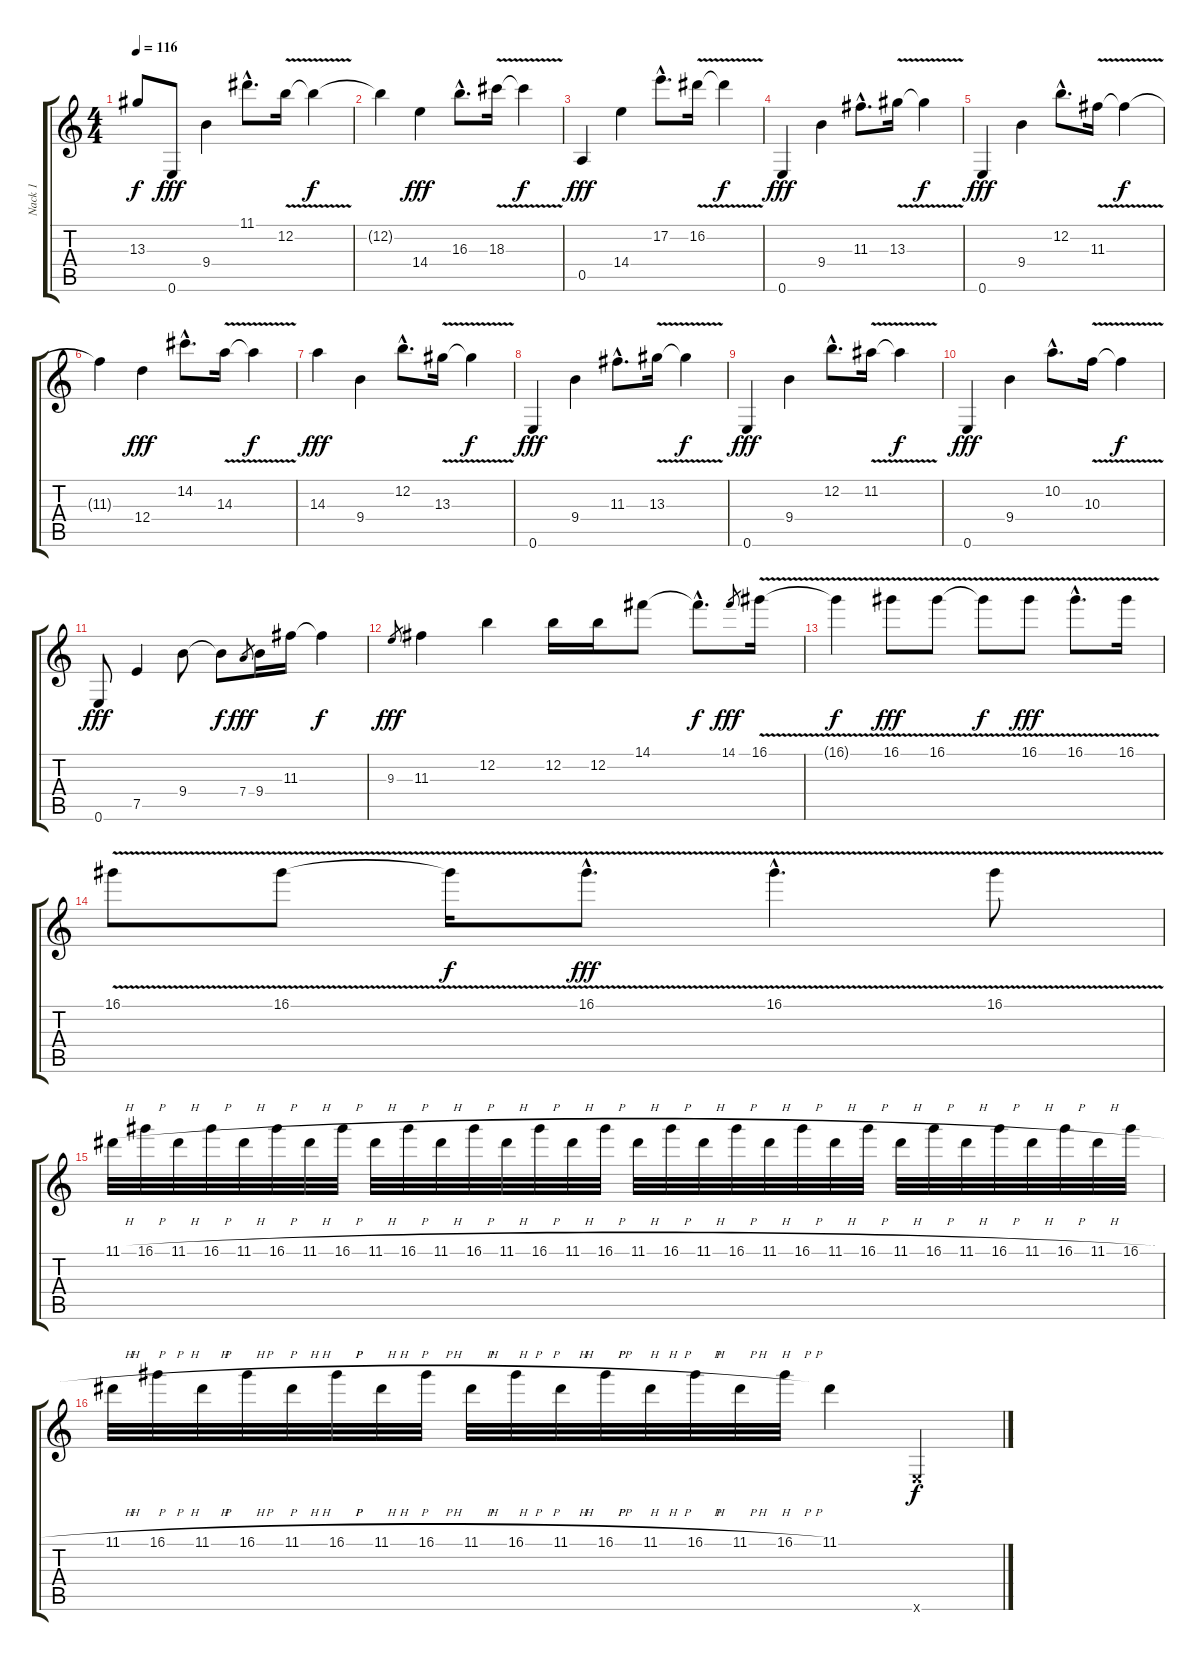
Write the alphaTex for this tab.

\track ("Nack 1" "Nack 1") {instrument distortionguitar}
\staff {score tabs}
\tuning (E4 B3 G3 D3 A2 E2) {hide}
\ts (4 4)
\tempo 116
\clef g2
\ks c
13.3{t}.8{dy f} 0.6.8{dy fff} 9.4.4 11.1{hac}.8{d} 12.2{v}.16 12.2{t}.4{dy f} |
12.2{t}.4 14.4.4{dy fff} 16.3{hac}.8{d} 18.3{v}.16 18.3{t}.4{dy f} |
0.5.4{dy fff} 14.4.4 17.2{hac}.8{d} 16.2{v}.16 16.2{t}.4{dy f} |
0.6.4{dy fff} 9.4.4 11.3{hac}.8{d} 13.3{v}.16 13.3{t}.4{dy f} |
0.6.4{dy fff} 9.4.4 12.2{hac}.8{d} 11.3{v}.16 11.3{t}.4{dy f} |
11.3{t}.4 12.4.4{dy fff} 14.2{hac}.8{d} 14.3{v}.16 14.3{t}.4{dy f} |
14.3.4{dy fff} 9.4.4 12.2{hac}.8{d} 13.3{v}.16 13.3{t}.4{dy f} |
0.6.4{dy fff} 9.4.4 11.3{hac}.8{d} 13.3{v}.16 13.3{t}.4{dy f} |
0.6.4{dy fff} 9.4.4 12.2{hac}.8{d} 11.2{v}.16 11.2{t}.4{dy f} |
0.6.4{dy fff} 9.4.4 10.2{hac}.8{d} 10.3{v}.16 10.3{t}.4{dy f} |
0.6.8{dy fff} 7.5.4 9.4.8 9.4{t}.8{dy f} 7.4.8{gr dy fff} 9.4.16 11.3.16 11.3{t}.4{dy f} |
9.3.8{gr dy fff} 11.3.4 12.2.4 12.2.16 12.2.16 14.1.8 14.1{hac t}.8{d dy f} 14.1.8{gr dy fff} 16.1{v}.16 |
16.1{t}.4{dy f} 16.1{v}.8{dy fff} 16.1{v}.8 16.1{t}.8{dy f} 16.1{v}.8{dy fff} 16.1{v hac}.8{d} 16.1{v}.16 |
16.1{v}.8 16.1{v}.8 16.1{t}.16{dy f} 16.1{v hac}.8{d dy fff} 16.1{v hac}.4{d} 16.1{v}.8 |
11.1{h}.32 16.1{h}.32 11.1{h}.32 16.1{h}.32 11.1{h}.32 16.1{h}.32 11.1{h}.32 16.1{h}.32 11.1{h}.32 16.1{h}.32 11.1{h}.32 16.1{h}.32 11.1{h}.32 16.1{h}.32 11.1{h}.32 16.1{h}.32 11.1{h}.32 16.1{h}.32 11.1{h}.32 16.1{h}.32 11.1{h}.32 16.1{h}.32 11.1{h}.32 16.1{h}.32 11.1{h}.32 16.1{h}.32 11.1{h}.32 16.1{h}.32 11.1{h}.32 16.1{h}.32 11.1{h}.32 16.1{h}.32 |
11.1{h}.32 16.1{h}.32 11.1{h}.32 16.1{h}.32 11.1{h}.32 16.1{h}.32 11.1{h}.32 16.1{h}.32 11.1{h}.32 16.1{h}.32 11.1{h}.32 16.1{h}.32 11.1{h}.32 16.1{h}.32 11.1{h}.32 16.1{h}.32 11.1.4 0.6{x}.4{dy f}
